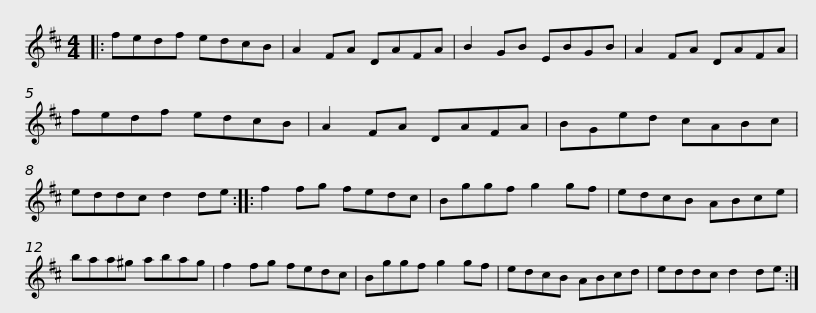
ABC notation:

X:1
L:1/8
M:4/4
I:linebreak $
K:D
V:1 treble
V:1
|: fedf edcB | A2 FA DAFA | B2 GB EBGB | A2 FA DAFA | fedf edcB |$ %5
 A2 FA DAFA | BGed cABc | eddc d2 de :: f2 fg fedc | Bggf g2 gf | %10
 edcB ABce |$ baa^g abag | f2 fg fedc | Bggf g2 gf | edcB ABcd | %15
 eddc d2 de :| %16
